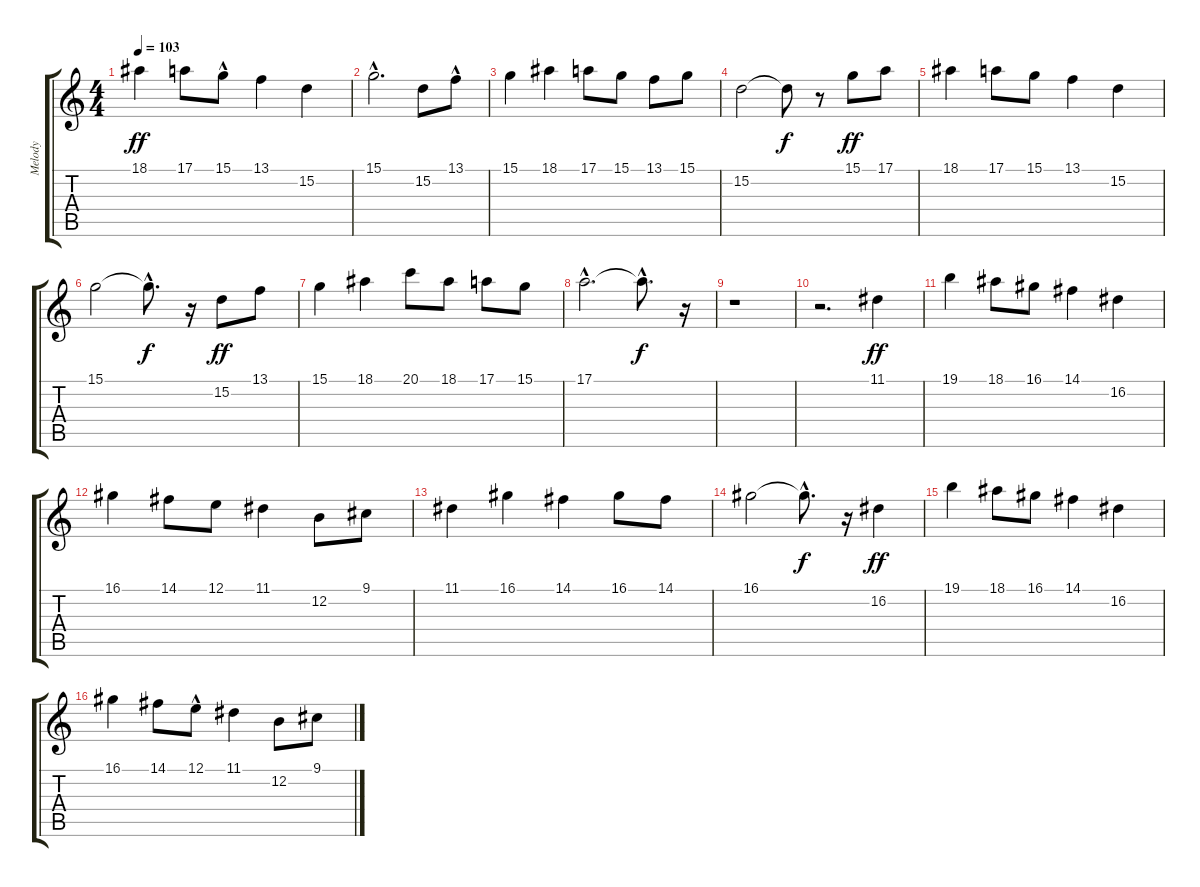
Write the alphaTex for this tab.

\track ("Melody" "Melody") {instrument flute}
\staff {score tabs}
\tuning (E4 B3 G3 D3 A2 E2) {hide}
\ts (4 4)
\tempo 103
\clef g2
\ks c
18.1.4{dy ff} 17.1.8 15.1{hac}.8 13.1.4 15.2.4 |
15.1{hac}.2{d} 15.2.8 13.1{hac}.8 |
15.1.4 18.1.4 17.1.8 15.1.8 13.1.8 15.1.8 |
15.2.2 15.2{t}.8{dy f} r.8 15.1.8{dy ff} 17.1.8 |
18.1.4 17.1.8 15.1.8 13.1.4 15.2.4 |
15.1.2 15.1{hac t}.8{d dy f} r.16 15.2.8{dy ff} 13.1.8 |
15.1.4 18.1.4 20.1.8 18.1.8 17.1.8 15.1.8 |
17.1{hac}.2{d} 17.1{hac t}.8{d dy f} r.16 |
r.1 |
r.2{d} 11.1.4{dy ff} |
19.1.4 18.1.8 16.1.8 14.1.4 16.2.4 |
16.1.4 14.1.8 12.1.8 11.1.4 12.2.8 9.1.8 |
11.1.4 16.1.4 14.1.4 16.1.8 14.1.8 |
16.1.2 16.1{hac t}.8{d dy f} r.16 16.2.4{dy ff} |
19.1.4 18.1.8 16.1.8 14.1.4 16.2.4 |
16.1.4 14.1.8 12.1{hac}.8 11.1.4 12.2.8 9.1.8
